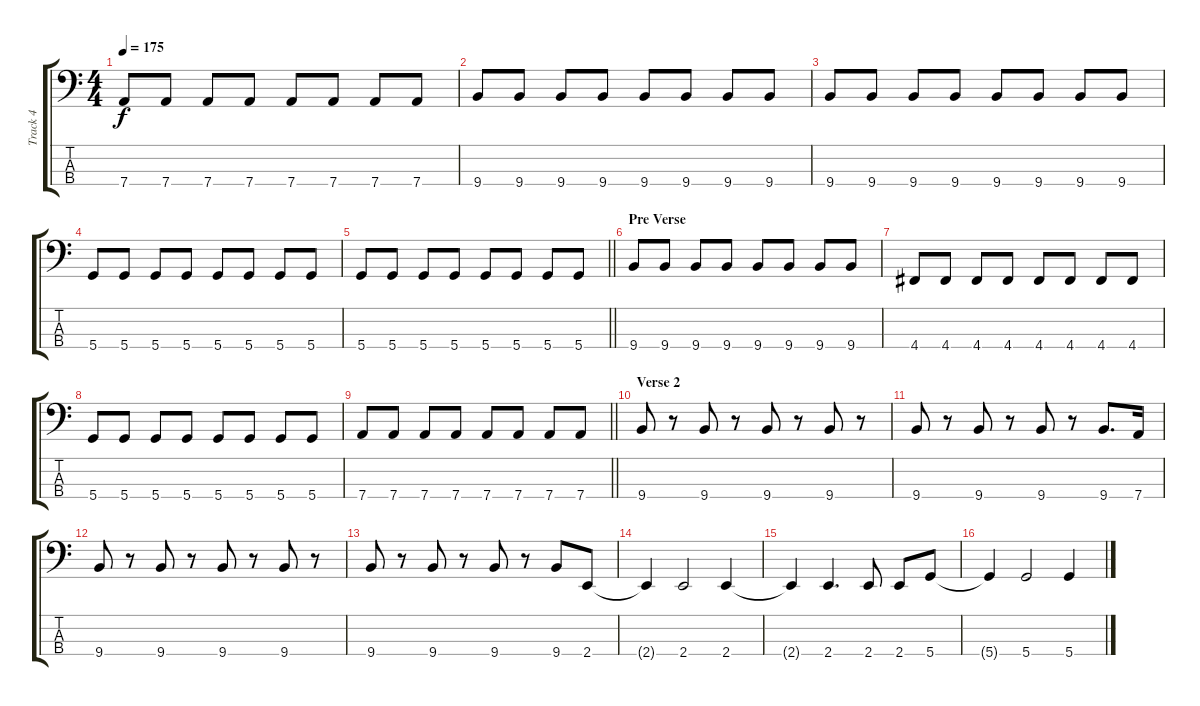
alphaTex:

\track ("Track 4" "Track 4") {instrument electricbassfinger}
\staff {score tabs}
\tuning (G2 D2 A1 D1) {hide}
\ts (4 4)
\tempo 175
\clef f4
\ks c
7.4.8{dy f} 7.4.8 7.4.8 7.4.8 7.4.8 7.4.8 7.4.8 7.4.8 |
9.4.8 9.4.8 9.4.8 9.4.8 9.4.8 9.4.8 9.4.8 9.4.8 |
9.4.8 9.4.8 9.4.8 9.4.8 9.4.8 9.4.8 9.4.8 9.4.8 |
5.4.8 5.4.8 5.4.8 5.4.8 5.4.8 5.4.8 5.4.8 5.4.8 |
\barLineRight lightlight
5.4.8 5.4.8 5.4.8 5.4.8 5.4.8 5.4.8 5.4.8 5.4.8 |
\section ("" "Pre Verse")
9.4.8 9.4.8 9.4.8 9.4.8 9.4.8 9.4.8 9.4.8 9.4.8 |
4.4.8 4.4.8 4.4.8 4.4.8 4.4.8 4.4.8 4.4.8 4.4.8 |
5.4.8 5.4.8 5.4.8 5.4.8 5.4.8 5.4.8 5.4.8 5.4.8 |
\barLineRight lightlight
7.4.8 7.4.8 7.4.8 7.4.8 7.4.8 7.4.8 7.4.8 7.4.8 |
\section ("" "Verse 2")
9.4.8 r.8 9.4.8 r.8 9.4.8 r.8 9.4.8 r.8 |
9.4.8 r.8 9.4.8 r.8 9.4.8 r.8 9.4.8{d} 7.4.16 |
9.4.8 r.8 9.4.8 r.8 9.4.8 r.8 9.4.8 r.8 |
9.4.8 r.8 9.4.8 r.8 9.4.8 r.8 9.4.8 2.4.8 |
2.4{t}.4 2.4.2 2.4.4 |
2.4{t}.4 2.4.4{d} 2.4.8 2.4.8 5.4.8 |
5.4{t}.4 5.4.2 5.4.4
